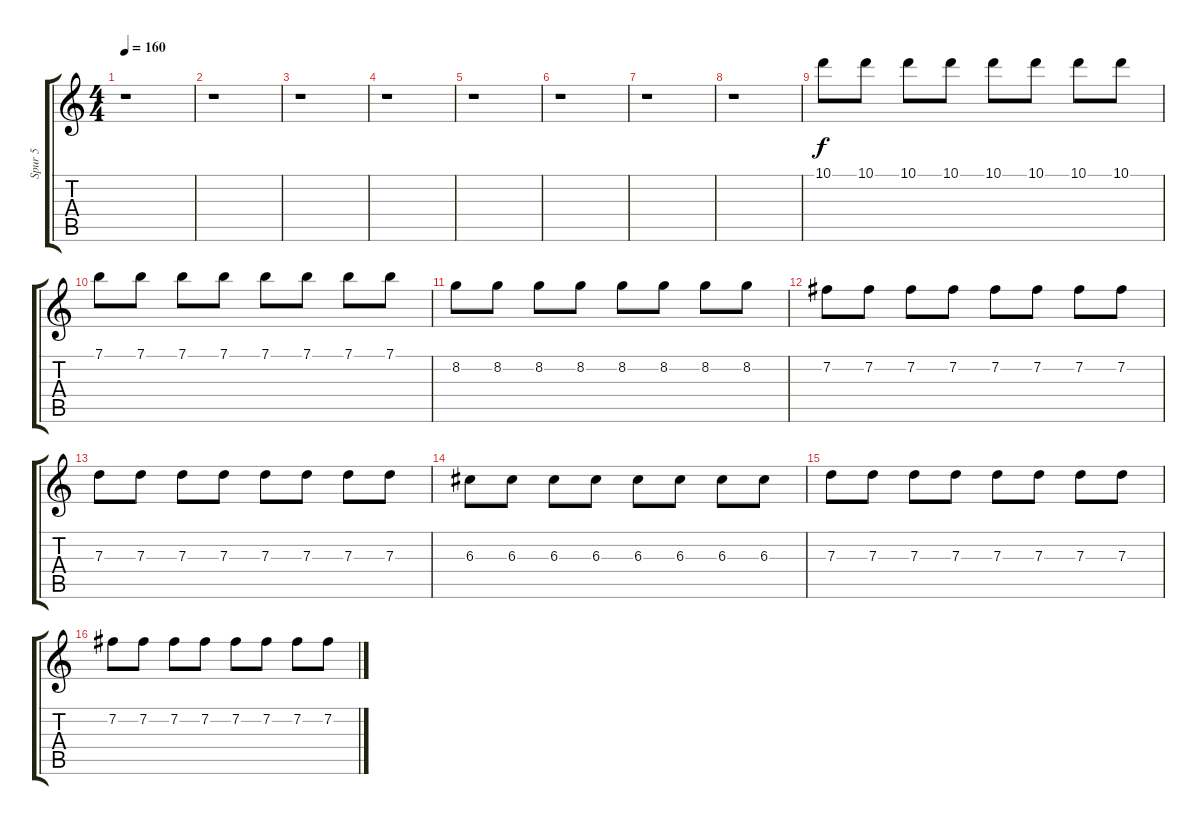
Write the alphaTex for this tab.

\track ("Spur 5" "Spur 5") {instrument overdrivenguitar}
\staff {score tabs}
\tuning (E4 B3 G3 D3 A2 E2) {hide}
\ts (4 4)
\tempo 160
\clef g2
\ks c
r.1{dy f} |
r.1 |
r.1 |
r.1 |
r.1 |
r.1 |
r.1 |
r.1 |
10.1.8{volume 12} 10.1.8 10.1.8 10.1.8 10.1.8 10.1.8 10.1.8 10.1.8 |
7.1.8 7.1.8 7.1.8 7.1.8 7.1.8 7.1.8 7.1.8 7.1.8 |
8.2.8 8.2.8 8.2.8 8.2.8 8.2.8 8.2.8 8.2.8 8.2.8 |
7.2.8 7.2.8 7.2.8 7.2.8 7.2.8 7.2.8 7.2.8 7.2.8 |
7.3.8 7.3.8 7.3.8 7.3.8 7.3.8 7.3.8 7.3.8 7.3.8 |
6.3.8 6.3.8 6.3.8 6.3.8 6.3.8 6.3.8 6.3.8 6.3.8 |
7.3.8 7.3.8 7.3.8 7.3.8 7.3.8 7.3.8 7.3.8 7.3.8 |
7.2.8 7.2.8 7.2.8 7.2.8 7.2.8 7.2.8 7.2.8 7.2.8
